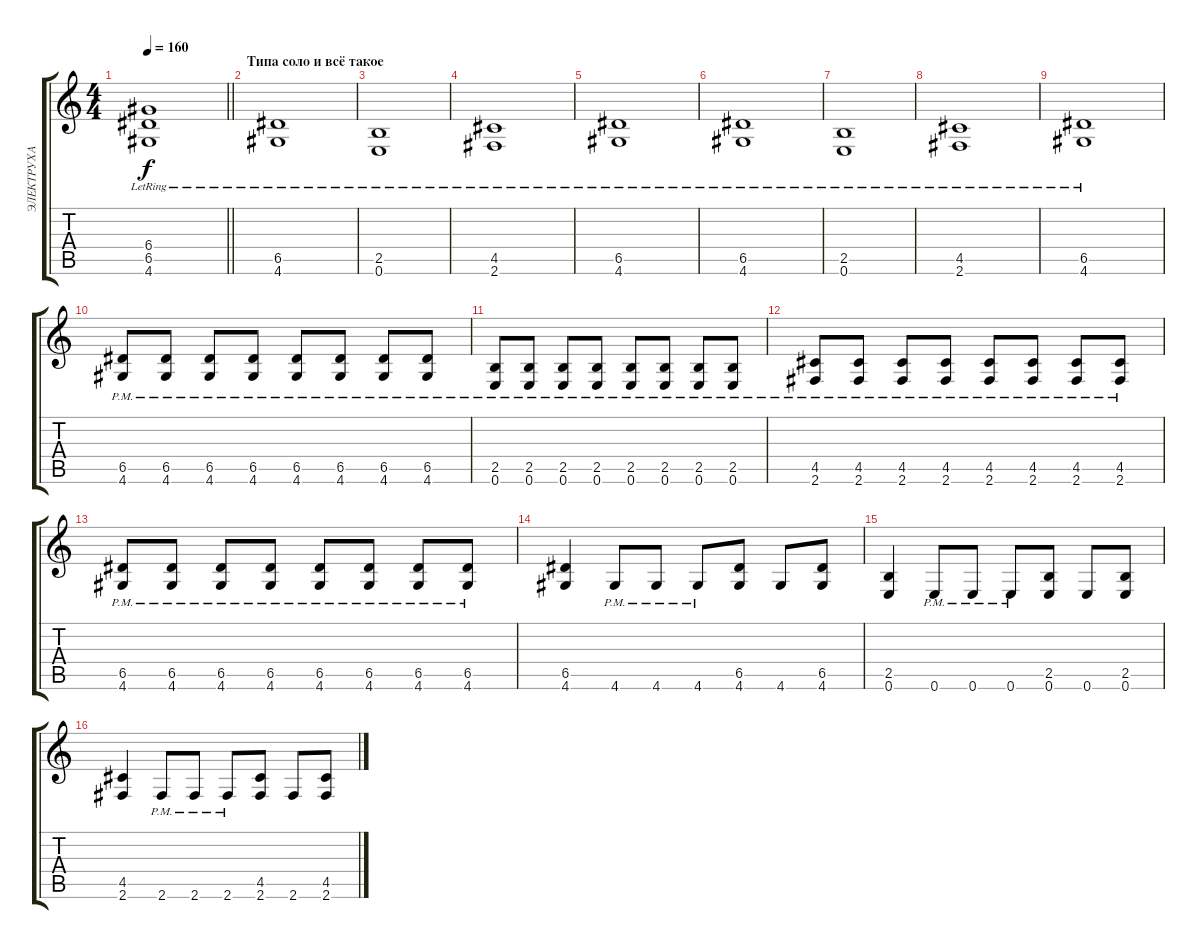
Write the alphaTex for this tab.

\track ("ЭЛЕКТРУХА" "ЭЛЕКТРУХА") {instrument distortionguitar}
\staff {score tabs}
\tuning (E4 B3 G3 D3 A2 E2) {hide}
\ts (4 4)
\tempo 160
\clef g2
\barLineRight lightlight
\ks c
(6.4 6.5 4.6{lr}).1{dy f} |
\section ("" "Типа соло и всё такое")
(6.5{lr} 4.6{lr}).1 |
(2.5{lr} 0.6{lr}).1 |
(4.5{lr} 2.6{lr}).1 |
(6.5{lr} 4.6{lr}).1 |
(6.5{lr} 4.6{lr}).1 |
(2.5{lr} 0.6{lr}).1 |
(4.5{lr} 2.6{lr}).1 |
(6.5{lr} 4.6{lr}).1 |
(6.5{pm} 4.6{pm}).8 (6.5{pm} 4.6{pm}).8 (6.5{pm} 4.6{pm}).8 (6.5{pm} 4.6{pm}).8 (6.5{pm} 4.6{pm}).8 (6.5{pm} 4.6{pm}).8 (6.5{pm} 4.6{pm}).8 (6.5{pm} 4.6{pm}).8 |
(2.5{pm} 0.6{pm}).8 (2.5{pm} 0.6{pm}).8 (2.5{pm} 0.6{pm}).8 (2.5{pm} 0.6{pm}).8 (2.5{pm} 0.6{pm}).8 (2.5{pm} 0.6{pm}).8 (2.5{pm} 0.6{pm}).8 (2.5{pm} 0.6{pm}).8 |
(4.5{pm} 2.6{pm}).8 (4.5 2.6{pm}).8 (4.5{pm} 2.6{pm}).8 (4.5{pm} 2.6{pm}).8 (4.5{pm} 2.6{pm}).8 (4.5{pm} 2.6{pm}).8 (4.5{pm} 2.6{pm}).8 (4.5{pm} 2.6{pm}).8 |
(6.5{pm} 4.6{pm}).8 (6.5{pm} 4.6{pm}).8 (6.5{pm} 4.6{pm}).8 (6.5{pm} 4.6{pm}).8 (6.5{pm} 4.6{pm}).8 (6.5{pm} 4.6{pm}).8 (6.5{pm} 4.6{pm}).8 (6.5{pm} 4.6{pm}).8 |
(6.5 4.6).4 4.6{pm}.8 4.6{pm}.8 4.6{pm}.8 (6.5 4.6).8 4.6.8 (6.5 4.6).8 |
(2.5 0.6).4 0.6{pm}.8 0.6{pm}.8 0.6{pm}.8 (2.5 0.6).8 0.6.8 (2.5 0.6).8 |
(4.5 2.6).4 2.6{pm}.8 2.6{pm}.8 2.6{pm}.8 (4.5 2.6).8 2.6.8 (4.5 2.6).8
